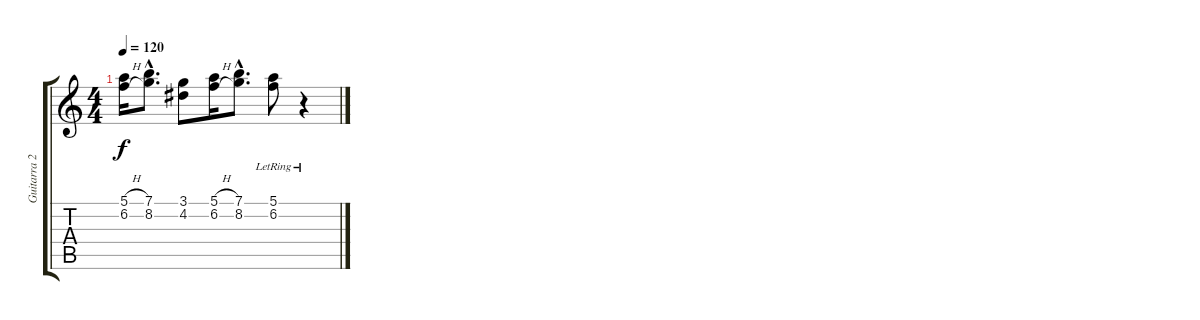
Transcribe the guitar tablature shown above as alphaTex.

\track ("Guitarra 2" "Guitarra 2") {instrument acousticguitarsteel}
\staff {score tabs}
\tuning (E4 B3 G3 D3 A2 E2) {hide}
\ts (4 4)
\tempo 120
\clef g2
\ks c
(5.1{h} 6.2{h}).16{dy f} (7.1{hac} 8.2{hac}).8{d} (3.1 4.2).8 (5.1{h} 6.2{h}).16 (7.1{hac} 8.2{hac}).8{d} (5.1{lr} 6.2).8 r.4
